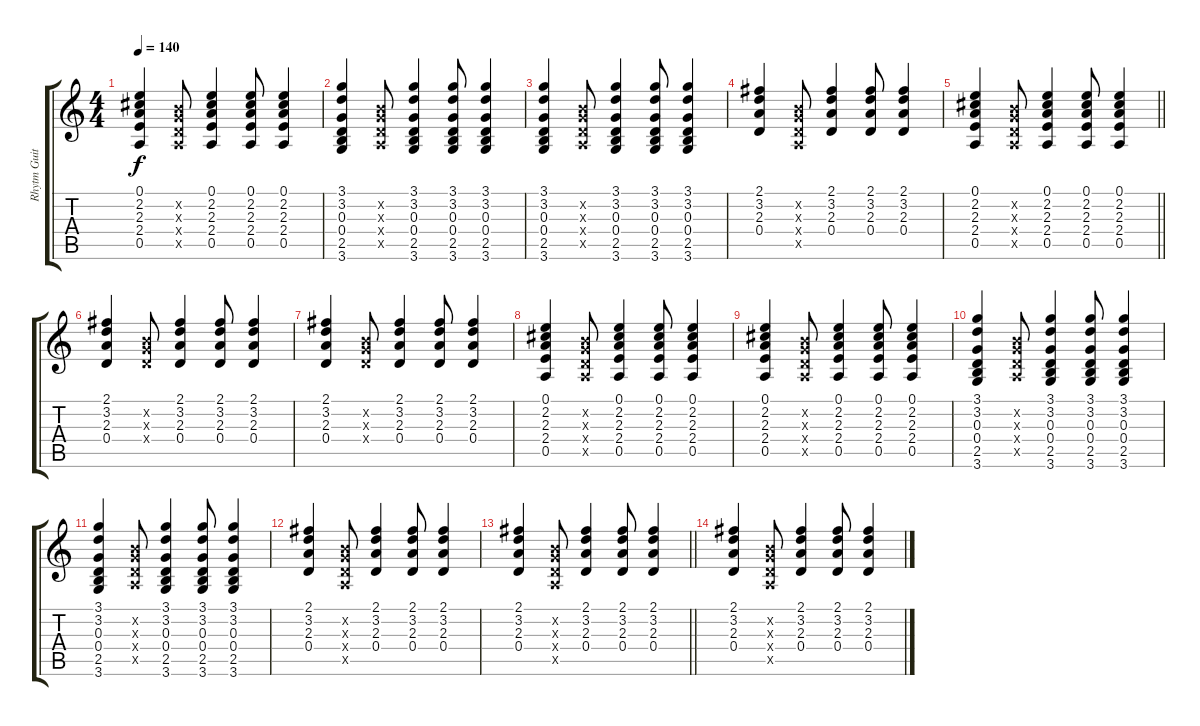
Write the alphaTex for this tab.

\track ("Rhytm Guitar" "Rhytm Guit") {instrument acousticguitarnylon}
\staff {score tabs}
\tuning (E4 B3 G3 D3 A2 E2) {hide}
\ts (4 4)
\tempo 140
\clef g2
\ks c
(0.1 2.2 2.3 2.4 0.5).4{dy f} (0.2{x} 0.3{x} 0.4{x} 0.5{x}).8 (0.1 2.2 2.3 2.4 0.5).4 (0.1 2.2 2.3 2.4 0.5).8 (0.1 2.2 2.3 2.4 0.5).4 |
(3.1 3.2 0.3 0.4 2.5 3.6).4 (0.2{x} 0.3{x} 0.4{x} 0.5{x}).8 (3.1 3.2 0.3 0.4 2.5 3.6).4 (3.1 3.2 0.3 0.4 2.5 3.6).8 (3.1 3.2 0.3 0.4 2.5 3.6).4 |
(3.1 3.2 0.3 0.4 2.5 3.6).4 (0.2{x} 0.3{x} 0.4{x} 0.5{x}).8 (3.1 3.2 0.3 0.4 2.5 3.6).4 (3.1 3.2 0.3 0.4 2.5 3.6).8 (3.1 3.2 0.3 0.4 2.5 3.6).4 |
(2.1 3.2 2.3 0.4).4 (0.2{x} 0.3{x} 0.4{x} 0.5{x}).8 (2.1 3.2 2.3 0.4).4 (2.1 3.2 2.3 0.4).8 (2.1 3.2 2.3 0.4).4 |
\barLineRight lightlight
(0.1 2.2 2.3 2.4 0.5).4 (0.2{x} 0.3{x} 0.4{x} 0.5{x}).8 (0.1 2.2 2.3 2.4 0.5).4 (0.1 2.2 2.3 2.4 0.5).8 (0.1 2.2 2.3 2.4 0.5).4 |
(2.1 3.2 2.3 0.4).4 (0.2{x} 0.3{x} 0.4{x}).8 (2.1 3.2 2.3 0.4).4 (2.1 3.2 2.3 0.4).8 (2.1 3.2 2.3 0.4).4 |
(2.1 3.2 2.3 0.4).4 (0.2{x} 0.3{x} 0.4{x}).8 (2.1 3.2 2.3 0.4).4 (2.1 3.2 2.3 0.4).8 (2.1 3.2 2.3 0.4).4 |
(0.1 2.2 2.3 2.4 0.5).4 (0.2{x} 0.3{x} 0.4{x} 0.5{x}).8 (0.1 2.2 2.3 2.4 0.5).4 (0.1 2.2 2.3 2.4 0.5).8 (0.1 2.2 2.3 2.4 0.5).4 |
(0.1 2.2 2.3 2.4 0.5).4 (0.2{x} 0.3{x} 0.4{x} 0.5{x}).8 (0.1 2.2 2.3 2.4 0.5).4 (0.1 2.2 2.3 2.4 0.5).8 (0.1 2.2 2.3 2.4 0.5).4 |
(3.1 3.2 0.3 0.4 2.5 3.6).4 (0.2{x} 0.3{x} 0.4{x} 0.5{x}).8 (3.1 3.2 0.3 0.4 2.5 3.6).4 (3.1 3.2 0.3 0.4 2.5 3.6).8 (3.1 3.2 0.3 0.4 2.5 3.6).4 |
(3.1 3.2 0.3 0.4 2.5 3.6).4 (0.2{x} 0.3{x} 0.4{x} 0.5{x}).8 (3.1 3.2 0.3 0.4 2.5 3.6).4 (3.1 3.2 0.3 0.4 2.5 3.6).8 (3.1 3.2 0.3 0.4 2.5 3.6).4 |
(2.1 3.2 2.3 0.4).4 (0.2{x} 0.3{x} 0.4{x} 0.5{x}).8 (2.1 3.2 2.3 0.4).4 (2.1 3.2 2.3 0.4).8 (2.1 3.2 2.3 0.4).4 |
\barLineRight lightlight
(2.1 3.2 2.3 0.4).4 (0.2{x} 0.3{x} 0.4{x} 0.5{x}).8 (2.1 3.2 2.3 0.4).4 (2.1 3.2 2.3 0.4).8 (2.1 3.2 2.3 0.4).4 |
(2.1 3.2 2.3 0.4).4 (0.2{x} 0.3{x} 0.4{x} 0.5{x}).8 (2.1 3.2 2.3 0.4).4 (2.1 3.2 2.3 0.4).8 (2.1 3.2 2.3 0.4).4
